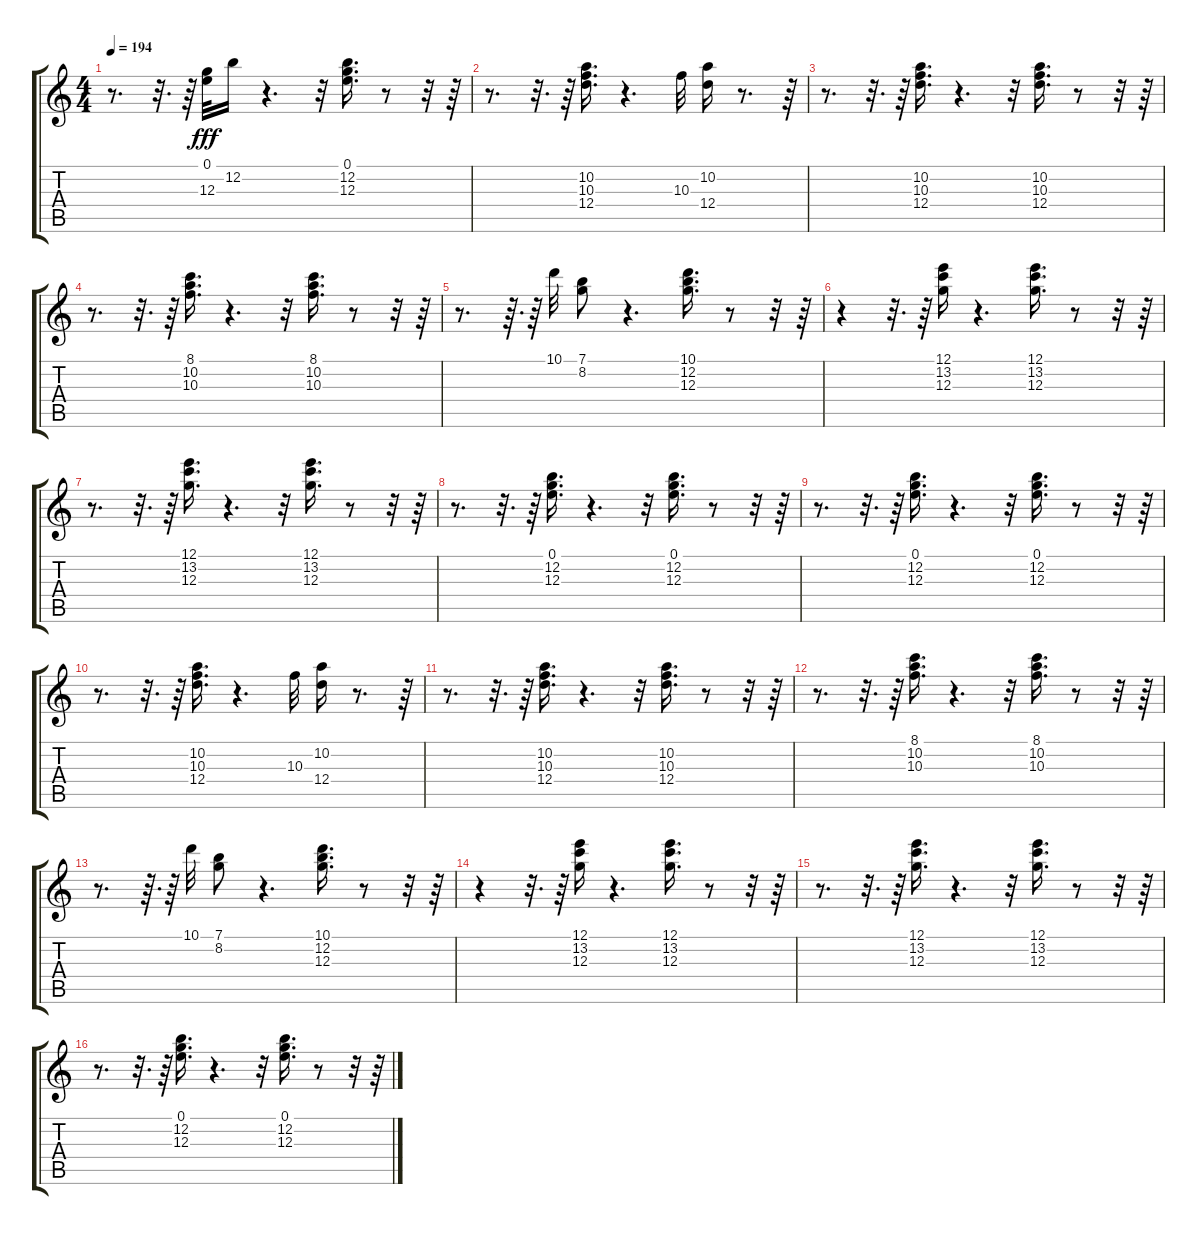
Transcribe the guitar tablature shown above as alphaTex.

\track "" {instrument electricguitarclean}
\staff {score tabs}
\tuning (E4 B3 G3 D3 A2 E2) {hide}
\ts (4 4)
\tempo 194
\clef g2
\ks c
r.8{d dy fff} r.32{d} r.64 (0.1 12.3).32 12.2.16 r.4{d} r.32 (0.1 12.2 12.3).16{d} r.8 r.32 r.64 |
r.8{d} r.32{d} r.64 (10.2 10.3 12.4).16{d} r.4{d} 10.3.32 (10.2 12.4).16 r.8{d} r.64 |
r.8{d} r.32{d} r.64 (10.2 10.3 12.4).16{d} r.4{d} r.32 (10.2 10.3 12.4).16{d} r.8 r.32 r.64 |
r.8{d} r.32{d} r.64 (8.1 10.2 10.3).16{d} r.4{d} r.32 (8.1 10.2 10.3).16{d} r.8 r.32 r.64 |
r.8{d} r.64{d} r.64 10.1.32 (7.1 8.2).8 r.4{d} (10.1 12.2 12.3).16{d} r.8 r.32 r.64 |
r.4 r.32{d} r.64 (12.1 13.2 12.3).16 r.4{d} (12.1 13.2 12.3).16{d} r.8 r.32 r.64 |
r.8{d} r.32{d} r.64 (12.1 13.2 12.3).16{d} r.4{d} r.32 (12.1 13.2 12.3).16{d} r.8 r.32 r.64 |
r.8{d} r.32{d} r.64 (0.1 12.2 12.3).16{d} r.4{d} r.32 (0.1 12.2 12.3).16{d} r.8 r.32 r.64 |
r.8{d} r.32{d} r.64 (0.1 12.2 12.3).16{d} r.4{d} r.32 (0.1 12.2 12.3).16{d} r.8 r.32 r.64 |
r.8{d} r.32{d} r.64 (10.2 10.3 12.4).16{d} r.4{d} 10.3.32 (10.2 12.4).16 r.8{d} r.64 |
r.8{d} r.32{d} r.64 (10.2 10.3 12.4).16{d} r.4{d} r.32 (10.2 10.3 12.4).16{d} r.8 r.32 r.64 |
r.8{d} r.32{d} r.64 (8.1 10.2 10.3).16{d} r.4{d} r.32 (8.1 10.2 10.3).16{d} r.8 r.32 r.64 |
r.8{d} r.64{d} r.64 10.1.32 (7.1 8.2).8 r.4{d} (10.1 12.2 12.3).16{d} r.8 r.32 r.64 |
r.4 r.32{d} r.64 (12.1 13.2 12.3).16 r.4{d} (12.1 13.2 12.3).16{d} r.8 r.32 r.64 |
r.8{d} r.32{d} r.64 (12.1 13.2 12.3).16{d} r.4{d} r.32 (12.1 13.2 12.3).16{d} r.8 r.32 r.64 |
r.8{d} r.32{d} r.64 (0.1 12.2 12.3).16{d} r.4{d} r.32 (0.1 12.2 12.3).16{d} r.8 r.32 r.64
